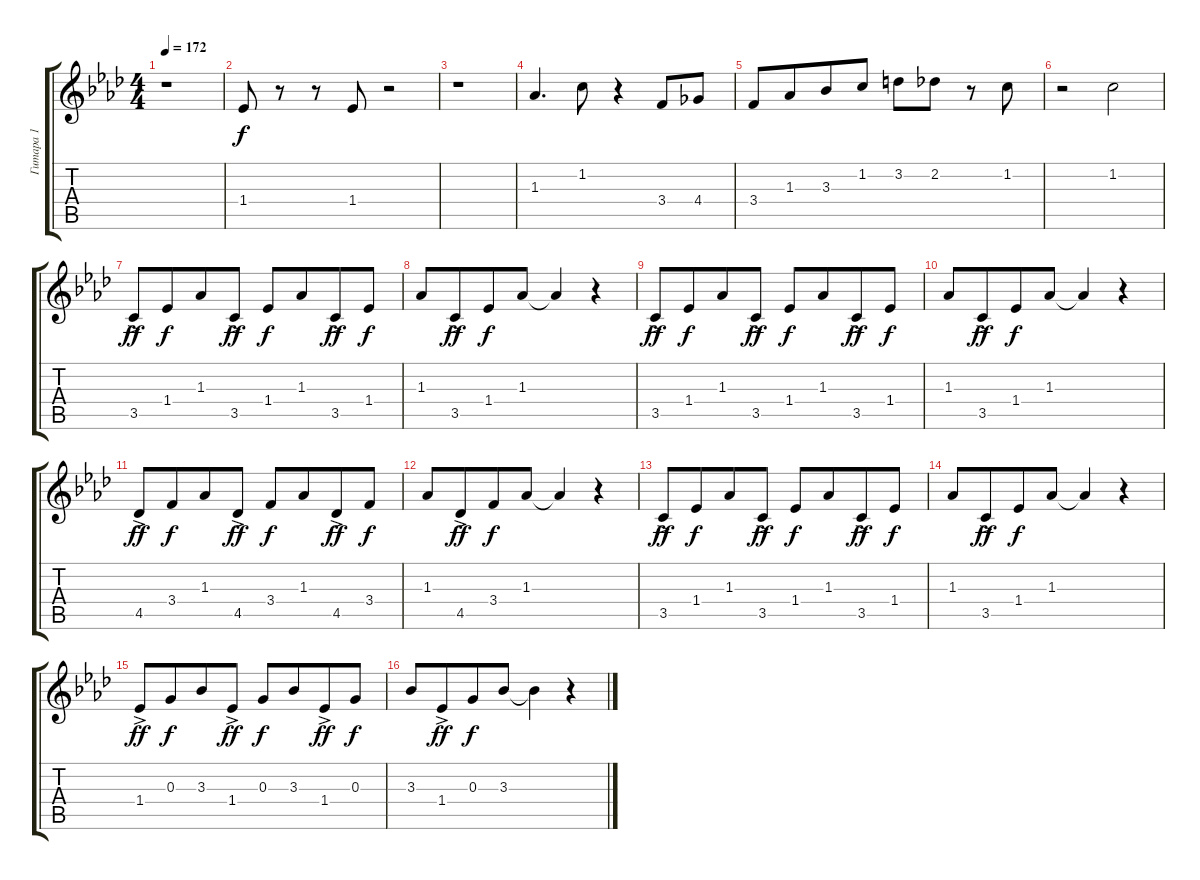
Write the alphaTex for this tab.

\track ("Гитара 1" "Гитара 1") {instrument electricguitarclean}
\staff {score tabs}
\tuning (E4 B3 G3 D3 A2 E2) {hide}
\ts (4 4)
\tempo 172
\clef g2
\ks ab
r.1{dy f} |
1.4.8 r.8 r.8 1.4.8 r.2 |
r.1 |
1.3.4{d} 1.2.8 r.4 3.4.8 4.4.8 |
3.4.8 1.3.8{beam merge} 3.3.8 1.2.8 3.2.8 2.2.8 r.8 1.2.8 |
r.2 1.2.2 |
3.5{ac}.8{dy ff} 1.4.8{dy f beam merge} 1.3.8 3.5{ac}.8{dy ff} 1.4.8{dy f} 1.3.8{beam merge} 3.5{ac}.8{dy ff} 1.4.8{dy f} |
1.3.8 3.5{ac}.8{dy ff beam merge} 1.4.8{dy f} 1.3.8 1.3{t}.4 r.4 |
3.5{ac}.8{dy ff} 1.4.8{dy f beam merge} 1.3.8 3.5{ac}.8{dy ff} 1.4.8{dy f} 1.3.8{beam merge} 3.5{ac}.8{dy ff} 1.4.8{dy f} |
1.3.8 3.5{ac}.8{dy ff beam merge} 1.4.8{dy f} 1.3.8 1.3{t}.4 r.4 |
4.5{ac}.8{dy ff} 3.4.8{dy f beam merge} 1.3.8 4.5{ac}.8{dy ff} 3.4.8{dy f} 1.3.8{beam merge} 4.5{ac}.8{dy ff} 3.4.8{dy f} |
1.3.8 4.5{ac}.8{dy ff beam merge} 3.4.8{dy f} 1.3.8 1.3{t}.4 r.4 |
3.5{ac}.8{dy ff} 1.4.8{dy f beam merge} 1.3.8 3.5{ac}.8{dy ff} 1.4.8{dy f} 1.3.8{beam merge} 3.5{ac}.8{dy ff} 1.4.8{dy f} |
1.3.8 3.5{ac}.8{dy ff beam merge} 1.4.8{dy f} 1.3.8 1.3{t}.4 r.4 |
1.4{ac}.8{dy ff} 0.3.8{dy f beam merge} 3.3.8 1.4{ac}.8{dy ff} 0.3.8{dy f} 3.3.8{beam merge} 1.4{ac}.8{dy ff} 0.3.8{dy f} |
3.3.8 1.4{ac}.8{dy ff beam merge} 0.3.8{dy f} 3.3.8 3.3{t}.4 r.4
